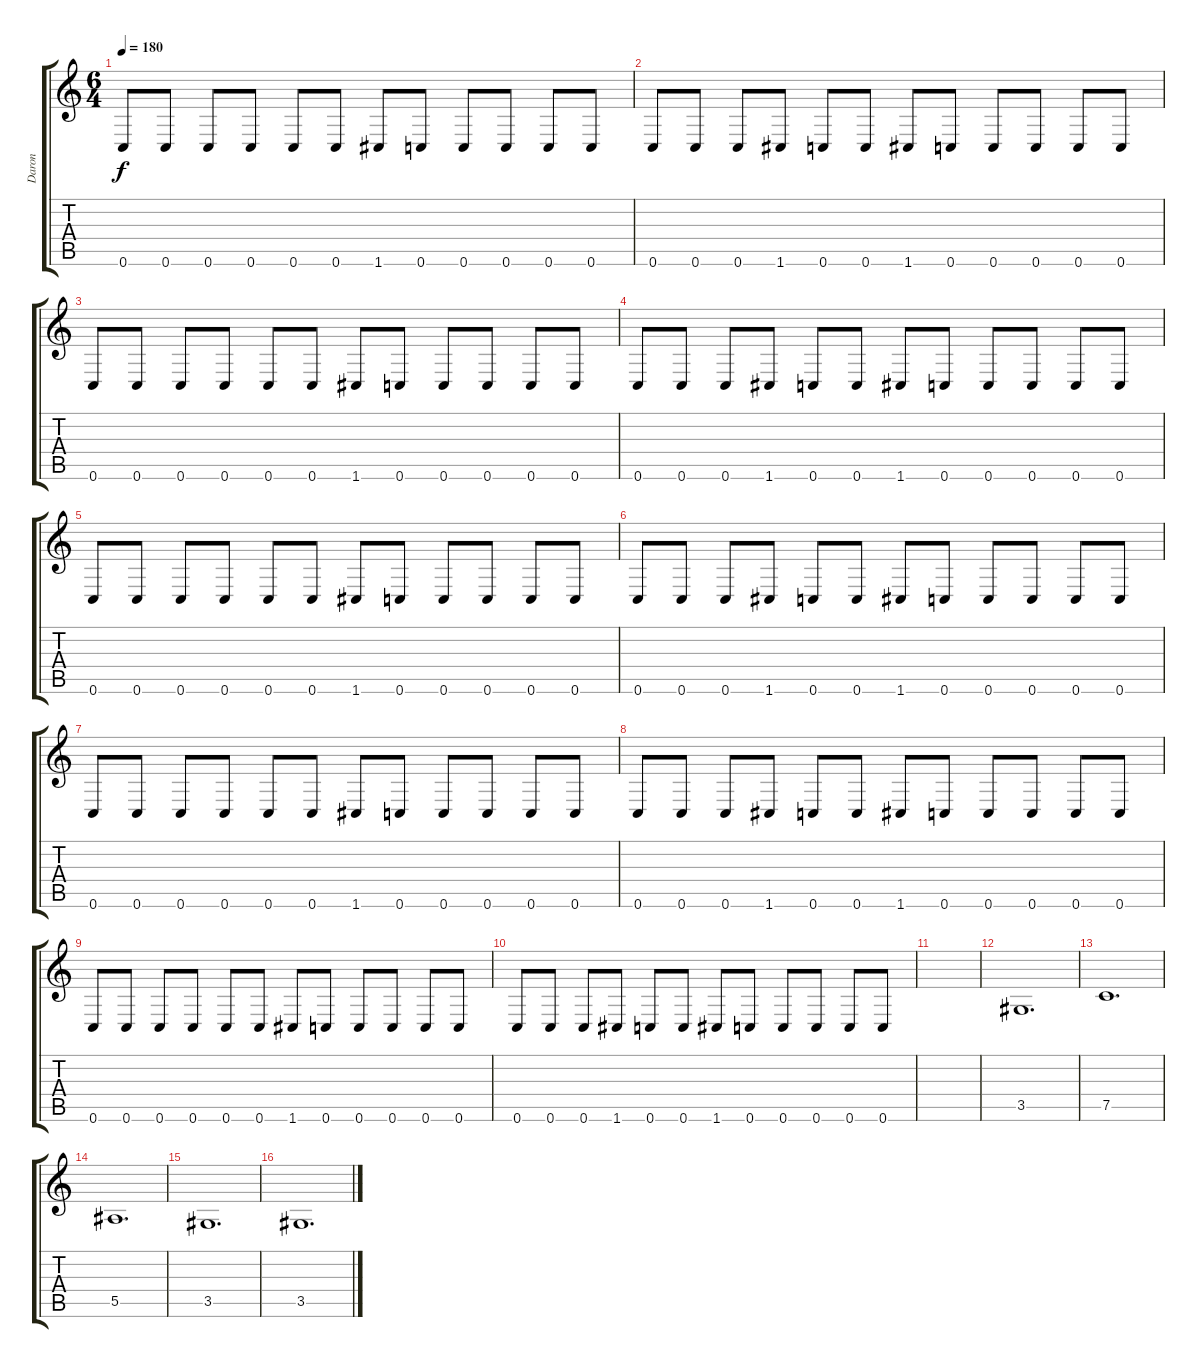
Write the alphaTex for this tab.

\track ("Daron" "Daron") {instrument distortionguitar}
\staff {score tabs}
\tuning (C4 G3 Eb3 Bb2 F2 C2) {hide}
\ts (6 4)
\tempo 180
\clef g2
\ks c
0.6.8{dy f} 0.6.8 0.6.8 0.6.8 0.6.8 0.6.8 1.6.8 0.6.8 0.6.8 0.6.8 0.6.8 0.6.8 |
0.6.8 0.6.8 0.6.8 1.6.8 0.6.8 0.6.8 1.6.8 0.6.8 0.6.8 0.6.8 0.6.8 0.6.8 |
0.6.8 0.6.8 0.6.8 0.6.8 0.6.8 0.6.8 1.6.8 0.6.8 0.6.8 0.6.8 0.6.8 0.6.8 |
0.6.8 0.6.8 0.6.8 1.6.8 0.6.8 0.6.8 1.6.8 0.6.8 0.6.8 0.6.8 0.6.8 0.6.8 |
0.6.8 0.6.8 0.6.8 0.6.8 0.6.8 0.6.8 1.6.8 0.6.8 0.6.8 0.6.8 0.6.8 0.6.8 |
0.6.8 0.6.8 0.6.8 1.6.8 0.6.8 0.6.8 1.6.8 0.6.8 0.6.8 0.6.8 0.6.8 0.6.8 |
0.6.8 0.6.8 0.6.8 0.6.8 0.6.8 0.6.8 1.6.8 0.6.8 0.6.8 0.6.8 0.6.8 0.6.8 |
0.6.8 0.6.8 0.6.8 1.6.8 0.6.8 0.6.8 1.6.8 0.6.8 0.6.8 0.6.8 0.6.8 0.6.8 |
0.6.8 0.6.8 0.6.8 0.6.8 0.6.8 0.6.8 1.6.8 0.6.8 0.6.8 0.6.8 0.6.8 0.6.8 |
0.6.8 0.6.8 0.6.8 1.6.8 0.6.8 0.6.8 1.6.8 0.6.8 0.6.8 0.6.8 0.6.8 0.6.8 |
|
3.5.1{d instrument electricguitarjazz} |
7.5.1{d instrument electricguitarjazz} |
5.5.1{d} |
3.5.1{d} |
3.5.1{d instrument electricguitarjazz}
